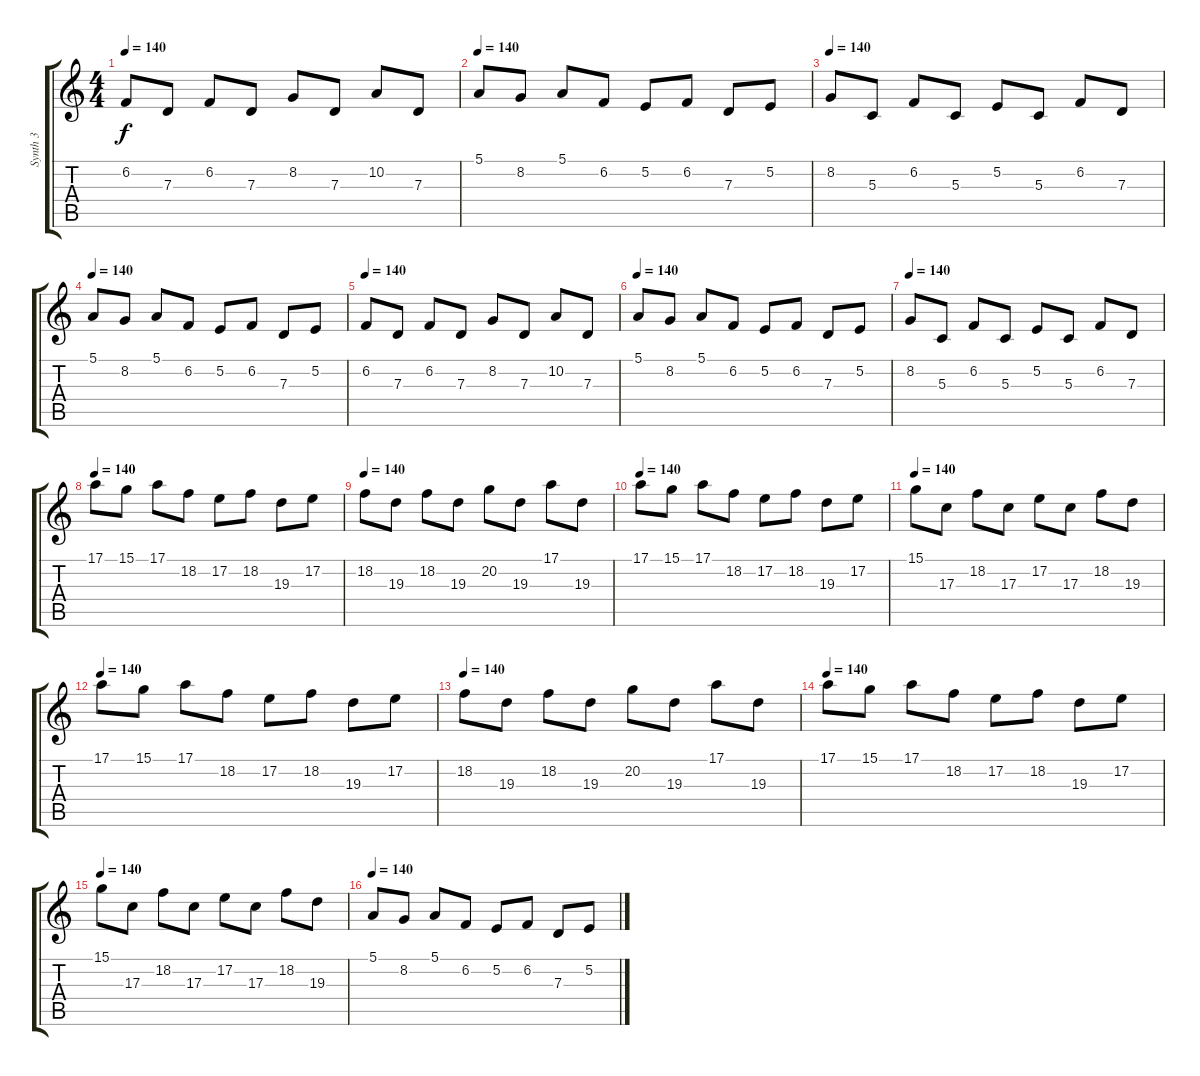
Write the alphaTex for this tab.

\track ("Synth 3" "Synth 3") {instrument lead3calliope}
\staff {score tabs}
\tuning (E4 B3 G3 D3 A2 E2) {hide}
\ts (4 4)
\tempo 140
\clef g2
\ks c
6.2.8{dy f} 7.3.8 6.2.8 7.3.8 8.2.8 7.3.8 10.2.8 7.3.8 |
\tempo 140
5.1.8 8.2.8 5.1.8 6.2.8 5.2.8 6.2.8 7.3.8 5.2.8 |
\tempo 140
8.2.8 5.3.8 6.2.8 5.3.8 5.2.8 5.3.8 6.2.8 7.3.8 |
\tempo 140
5.1.8 8.2.8 5.1.8 6.2.8 5.2.8 6.2.8 7.3.8 5.2.8 |
\tempo 140
6.2.8 7.3.8 6.2.8 7.3.8 8.2.8 7.3.8 10.2.8 7.3.8 |
\tempo 140
5.1.8 8.2.8 5.1.8 6.2.8 5.2.8 6.2.8 7.3.8 5.2.8 |
\tempo 140
8.2.8 5.3.8 6.2.8 5.3.8 5.2.8 5.3.8 6.2.8 7.3.8 |
\tempo 140
17.1.8 15.1.8 17.1.8 18.2.8 17.2.8 18.2.8 19.3.8 17.2.8 |
\tempo 140
18.2.8 19.3.8 18.2.8 19.3.8 20.2.8 19.3.8 17.1.8 19.3.8 |
\tempo 140
17.1.8 15.1.8 17.1.8 18.2.8 17.2.8 18.2.8 19.3.8 17.2.8 |
\tempo 140
15.1.8 17.3.8 18.2.8 17.3.8 17.2.8 17.3.8 18.2.8 19.3.8 |
\tempo 140
17.1.8 15.1.8 17.1.8 18.2.8 17.2.8 18.2.8 19.3.8 17.2.8 |
\tempo 140
18.2.8 19.3.8 18.2.8 19.3.8 20.2.8 19.3.8 17.1.8 19.3.8 |
\tempo 140
17.1.8 15.1.8 17.1.8 18.2.8 17.2.8 18.2.8 19.3.8 17.2.8 |
\tempo 140
15.1.8 17.3.8 18.2.8 17.3.8 17.2.8 17.3.8 18.2.8 19.3.8 |
\tempo 140
5.1.8 8.2.8 5.1.8 6.2.8 5.2.8 6.2.8 7.3.8 5.2.8
